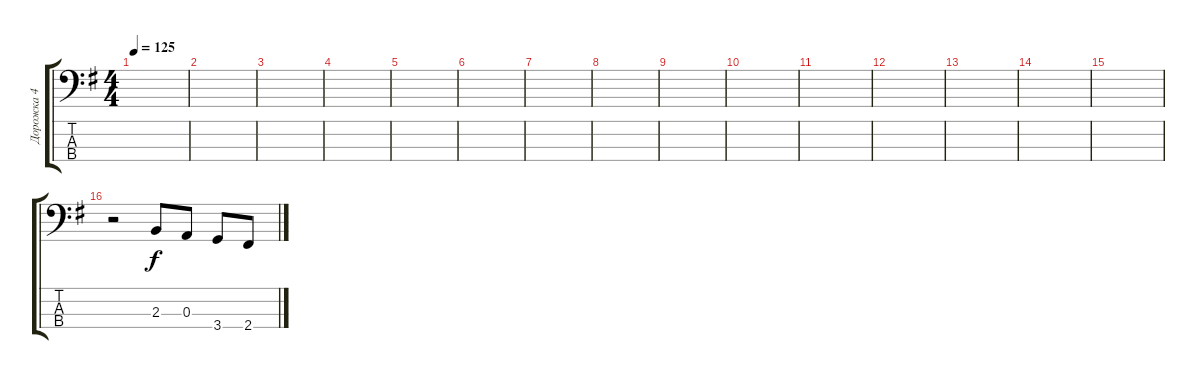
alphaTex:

\track ("Дорожка 4" "Дорожка 4") {instrument electricbassfinger}
\staff {score tabs}
\tuning (G2 D2 A1 E1) {hide}
\ts (4 4)
\tempo 125
\clef f4
\ks eminor
|
|
|
|
|
|
|
|
|
|
|
|
|
|
|
r.2 2.3.8 0.3.8 3.4.8 2.4.8
